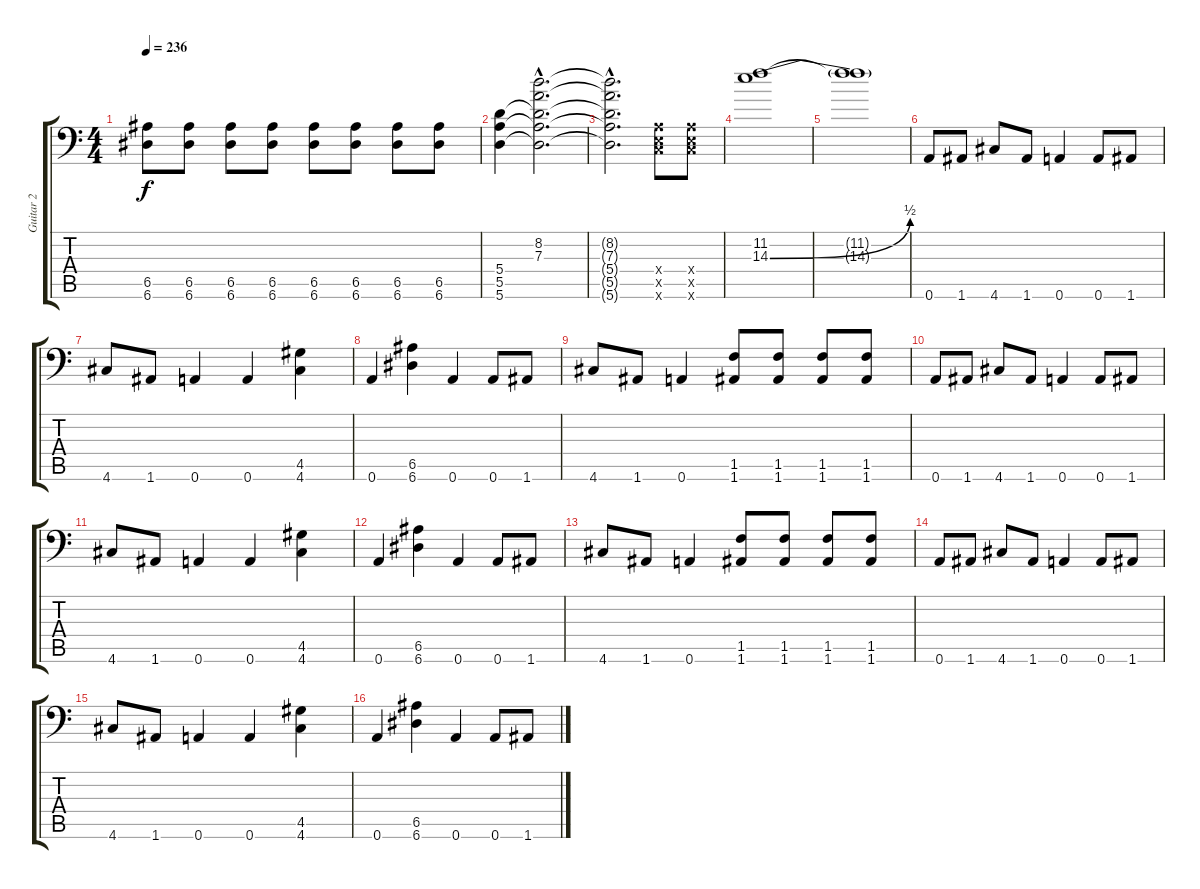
\track ("Guitar 2" "Guitar 2") {instrument distortionguitar}
\staff {score tabs}
\tuning (B3 Gb3 D3 A2 E2 A1) {hide}
\ts (4 4)
\tempo 236
\clef f4
\ks c
(6.5 6.6).8{dy f} (6.5 6.6).8 (6.5 6.6).8 (6.5 6.6).8 (6.5 6.6).8 (6.5 6.6).8 (6.5 6.6).8 (6.5 6.6).8 |
(5.4 5.5 5.6).4 (8.2{hac} 7.3{hac} 5.4{hac t} 5.5{hac t} 5.6{hac t}).2{d} |
(8.2{hac t} 7.3{hac t} 5.4{hac t} 5.5{hac t} 5.6{hac t}).2{d} (0.4{x} 0.5{x} 3.6{x}).8 (0.4{x} 0.5{x} 3.6{x}).8 |
(11.2 14.3{be (bend 0 0 60 2)}).1 |
(11.2{t} 14.3{t}).1 |
0.6.8 1.6.8 4.6.8 1.6.8 0.6.4 0.6.8 1.6.8 |
4.6.8 1.6.8 0.6.4 0.6.4 (4.5 4.6).4 |
0.6.4 (6.5 6.6).4 0.6.4 0.6.8 1.6.8 |
4.6.8 1.6.8 0.6.4 (1.5 1.6).8 (1.5 1.6).8 (1.5 1.6).8 (1.5 1.6).8 |
0.6.8 1.6.8 4.6.8 1.6.8 0.6.4 0.6.8 1.6.8 |
4.6.8 1.6.8 0.6.4 0.6.4 (4.5 4.6).4 |
0.6.4 (6.5 6.6).4 0.6.4 0.6.8 1.6.8 |
4.6.8 1.6.8 0.6.4 (1.5 1.6).8 (1.5 1.6).8 (1.5 1.6).8 (1.5 1.6).8 |
0.6.8 1.6.8 4.6.8 1.6.8 0.6.4 0.6.8 1.6.8 |
4.6.8 1.6.8 0.6.4 0.6.4 (4.5 4.6).4 |
0.6.4 (6.5 6.6).4 0.6.4 0.6.8 1.6.8
